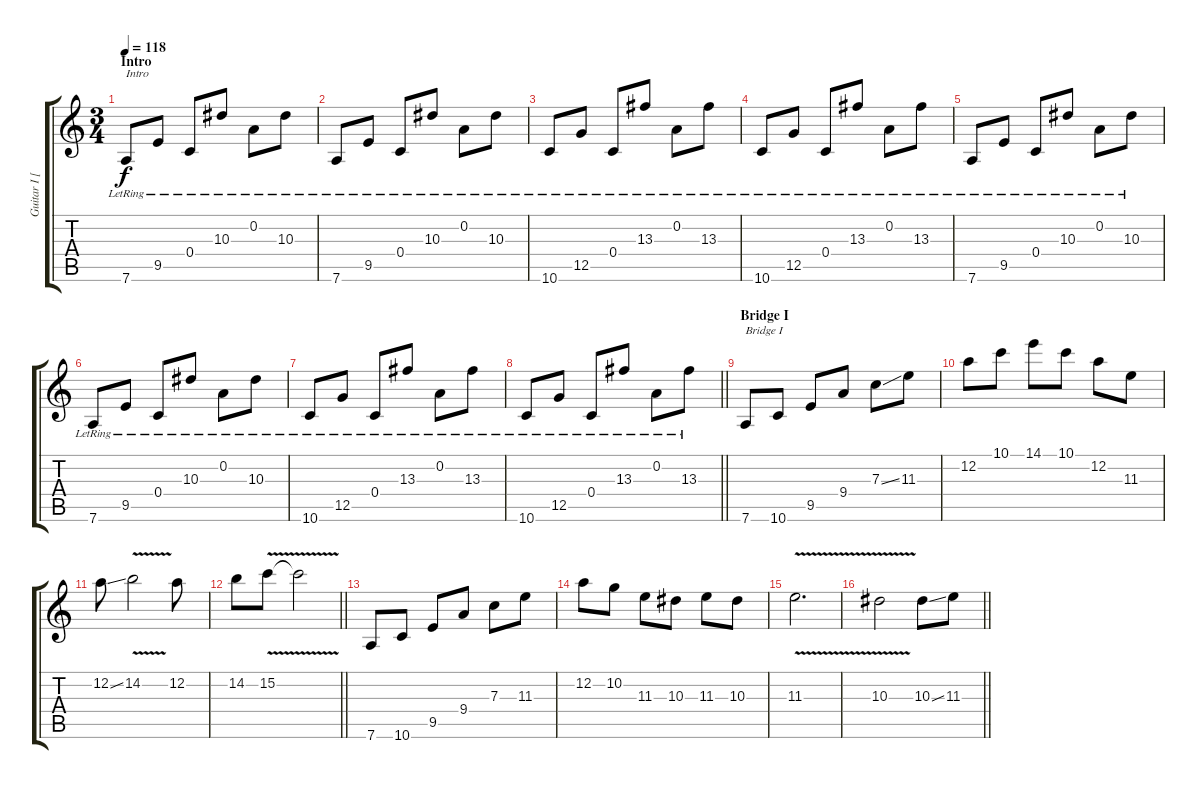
\track ("Guitar I [Bill Kelliher]" "Guitar I [") {instrument distortionguitar}
\staff {score tabs}
\tuning (D4 A3 F3 C3 G2 D2) {hide}
\ts (3 4)
\section ("" "Intro")
\tempo 118
\clef g2
\ks c
7.6{lr}.8{txt "Intro" dy f instrument acousticguitarsteel} 9.5{lr}.8 0.4{lr}.8 10.3{lr}.8 0.2{lr}.8 10.3{lr}.8 |
7.6{lr}.8 9.5{lr}.8 0.4{lr}.8 10.3{lr}.8 0.2{lr}.8 10.3{lr}.8 |
10.6{lr}.8 12.5{lr}.8 0.4{lr}.8 13.3{lr}.8 0.2{lr}.8 13.3{lr}.8 |
10.6{lr}.8 12.5{lr}.8 0.4{lr}.8 13.3{lr}.8 0.2{lr}.8 13.3{lr}.8 |
7.6{lr}.8 9.5{lr}.8 0.4{lr}.8 10.3{lr}.8 0.2{lr}.8 10.3{lr}.8 |
7.6{lr}.8 9.5{lr}.8 0.4{lr}.8 10.3{lr}.8 0.2{lr}.8 10.3{lr}.8 |
10.6{lr}.8 12.5{lr}.8 0.4{lr}.8 13.3{lr}.8 0.2{lr}.8 13.3{lr}.8 |
\barLineRight lightlight
10.6{lr}.8 12.5{lr}.8 0.4{lr}.8 13.3{lr}.8 0.2{lr}.8 13.3{lr}.8 |
\section ("" "Bridge I")
7.6.8{txt "Bridge I" instrument distortionguitar} 10.6.8 9.5.8 9.4.8 7.3{ss}.8 11.3.8 |
12.2.8 10.1.8 14.1.8 10.1.8 12.2.8 11.3.8 |
12.2{ss}.8 14.2{v}.2 12.2.8 |
\barLineRight lightlight
14.2.8 15.2{v}.8 15.2{t}.2 |
7.6.8 10.6.8 9.5.8 9.4.8 7.3.8 11.3.8 |
12.2.8 10.2.8 11.3.8 10.3.8 11.3.8 10.3.8 |
11.3{v}.2{d} |
\barLineRight lightlight
10.3{v}.2 10.3{ss}.8 11.3.8
